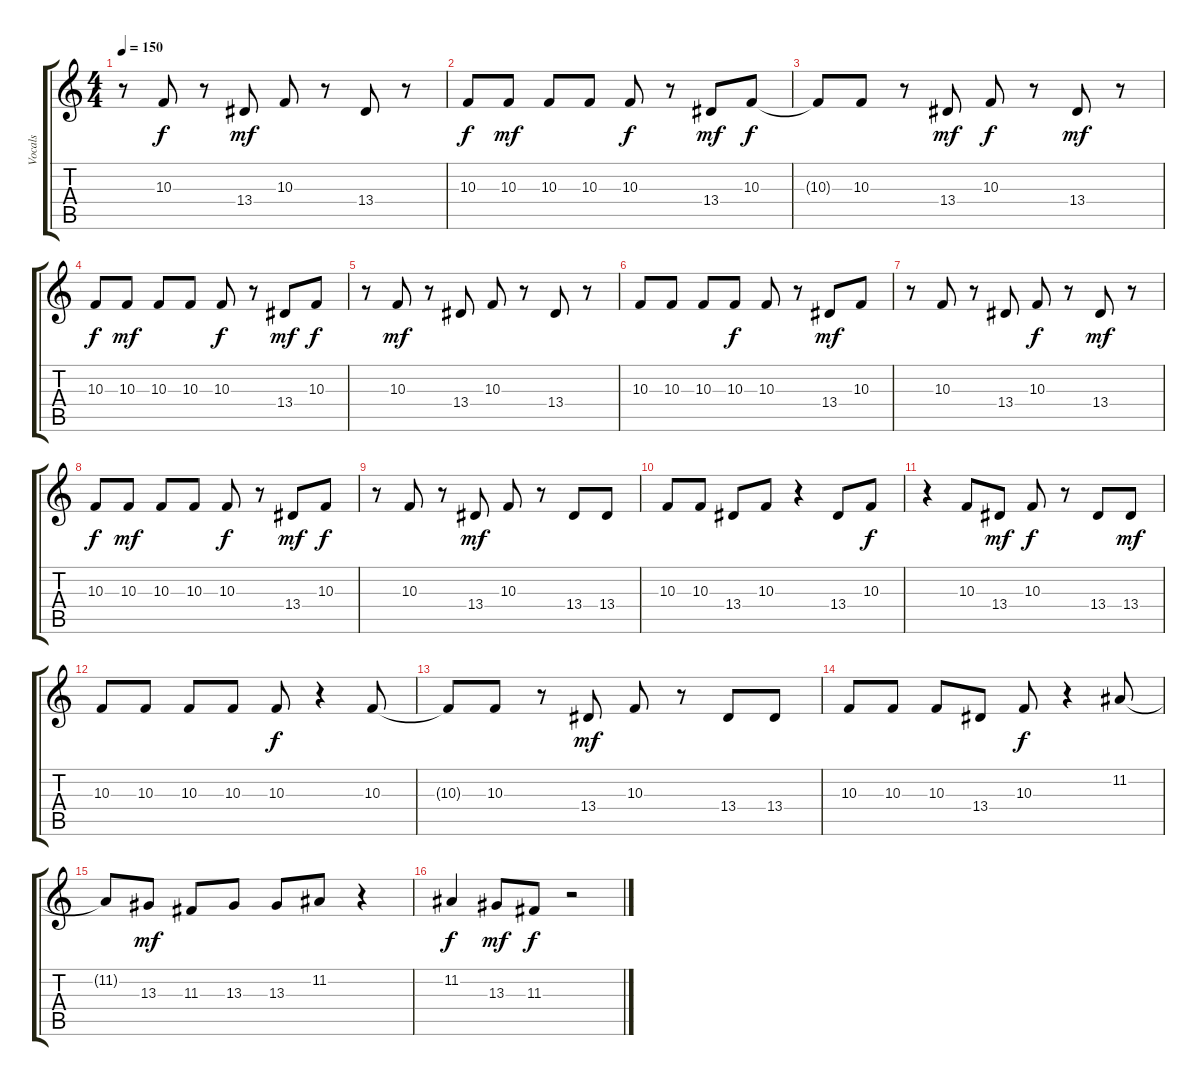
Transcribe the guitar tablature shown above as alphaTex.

\track ("Vocals" "Vocals") {instrument trumpet}
\staff {score tabs}
\tuning (E4 B3 G3 D3 A2 E2) {hide}
\ts (4 4)
\tempo 150
\clef g2
\ks c
r.8{dy f} 10.3.8 r.8 13.4.8{dy mf} 10.3.8 r.8 13.4.8 r.8 |
10.3.8{dy f} 10.3.8{dy mf} 10.3.8 10.3.8 10.3.8{dy f} r.8 13.4.8{dy mf} 10.3.8{dy f} |
10.3{t}.8 10.3.8 r.8 13.4.8{dy mf} 10.3.8{dy f} r.8 13.4.8{dy mf} r.8 |
10.3.8{dy f} 10.3.8{dy mf} 10.3.8 10.3.8 10.3.8{dy f} r.8 13.4.8{dy mf} 10.3.8{dy f} |
r.8 10.3.8{dy mf} r.8 13.4.8 10.3.8 r.8 13.4.8 r.8 |
10.3.8 10.3.8 10.3.8 10.3.8{dy f} 10.3.8 r.8 13.4.8{dy mf} 10.3.8 |
r.8 10.3.8 r.8 13.4.8 10.3.8{dy f} r.8 13.4.8{dy mf} r.8 |
10.3.8{dy f} 10.3.8{dy mf} 10.3.8 10.3.8 10.3.8{dy f} r.8 13.4.8{dy mf} 10.3.8{dy f} |
r.8 10.3.8 r.8 13.4.8{dy mf} 10.3.8 r.8 13.4.8 13.4.8 |
10.3.8 10.3.8 13.4.8 10.3.8 r.4 13.4.8 10.3.8{dy f} |
r.4 10.3.8 13.4.8{dy mf} 10.3.8{dy f} r.8 13.4.8 13.4.8{dy mf} |
10.3.8 10.3.8 10.3.8 10.3.8 10.3.8{dy f} r.4 10.3.8 |
10.3{t}.8 10.3.8 r.8 13.4.8{dy mf} 10.3.8 r.8 13.4.8 13.4.8 |
10.3.8 10.3.8 10.3.8 13.4.8 10.3.8{dy f} r.4 11.2.8 |
11.2{t}.8 13.3.8{dy mf} 11.3.8 13.3.8 13.3.8 11.2.8 r.4 |
11.2.4{dy f} 13.3.8{dy mf} 11.3.8{dy f} r.2
